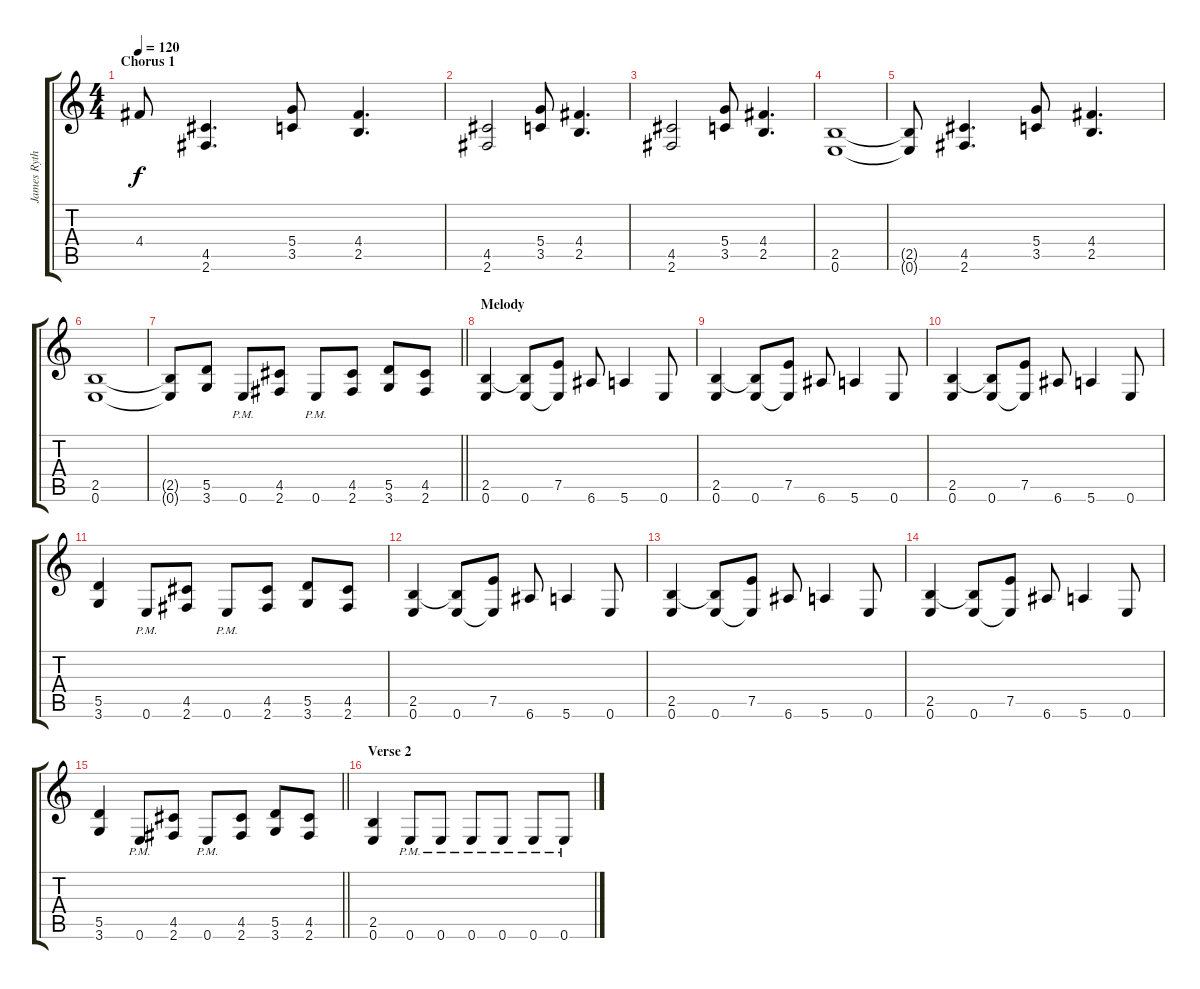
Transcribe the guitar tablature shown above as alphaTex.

\track ("James Rythm 2" "James Ryth") {instrument distortionguitar}
\staff {score tabs}
\tuning (E4 B3 G3 D3 A2 E2) {hide}
\ts (4 4)
\section ("" "Chorus 1")
\tempo 120
\clef g2
\ks c
4.4{t}.8{dy f} (4.5 2.6).4{d} (5.4 3.5).8 (4.4 2.5).4{d} |
(4.5 2.6).2 (5.4 3.5).8 (4.4 2.5).4{d} |
(4.5 2.6).2 (5.4 3.5).8 (4.4 2.5).4{d} |
(2.5 0.6).1 |
(2.5{t} 0.6{t}).8 (4.5 2.6).4{d} (5.4 3.5).8 (4.4 2.5).4{d} |
(2.5 0.6).1 |
\barLineRight lightlight
(2.5{t} 0.6{t}).8 (5.5 3.6).8 0.6{pm}.8 (4.5 2.6).8 0.6{pm}.8 (4.5 2.6).8 (5.5 3.6).8 (4.5 2.6).8 |
\section ("" "Melody")
(2.5 0.6).4 (2.5{t} 0.6).8 (7.5 0.6{t}).8 6.6.8 5.6.4 0.6.8 |
(2.5 0.6).4 (2.5{t} 0.6).8 (7.5 0.6{t}).8 6.6.8 5.6.4 0.6.8 |
(2.5 0.6).4 (2.5{t} 0.6).8 (7.5 0.6{t}).8 6.6.8 5.6.4 0.6.8 |
(5.5 3.6).4 0.6{pm}.8 (4.5 2.6).8 0.6{pm}.8 (4.5 2.6).8 (5.5 3.6).8 (4.5 2.6).8 |
(2.5 0.6).4 (2.5{t} 0.6).8 (7.5 0.6{t}).8 6.6.8 5.6.4 0.6.8 |
(2.5 0.6).4 (2.5{t} 0.6).8 (7.5 0.6{t}).8 6.6.8 5.6.4 0.6.8 |
(2.5 0.6).4 (2.5{t} 0.6).8 (7.5 0.6{t}).8 6.6.8 5.6.4 0.6.8 |
\barLineRight lightlight
(5.5 3.6).4 0.6{pm}.8 (4.5 2.6).8 0.6{pm}.8 (4.5 2.6).8 (5.5 3.6).8 (4.5 2.6).8 |
\section ("" "Verse 2")
(2.5 0.6).4 0.6{pm}.8 0.6{pm}.8 0.6{pm}.8 0.6{pm}.8 0.6{pm}.8 0.6{pm}.8
